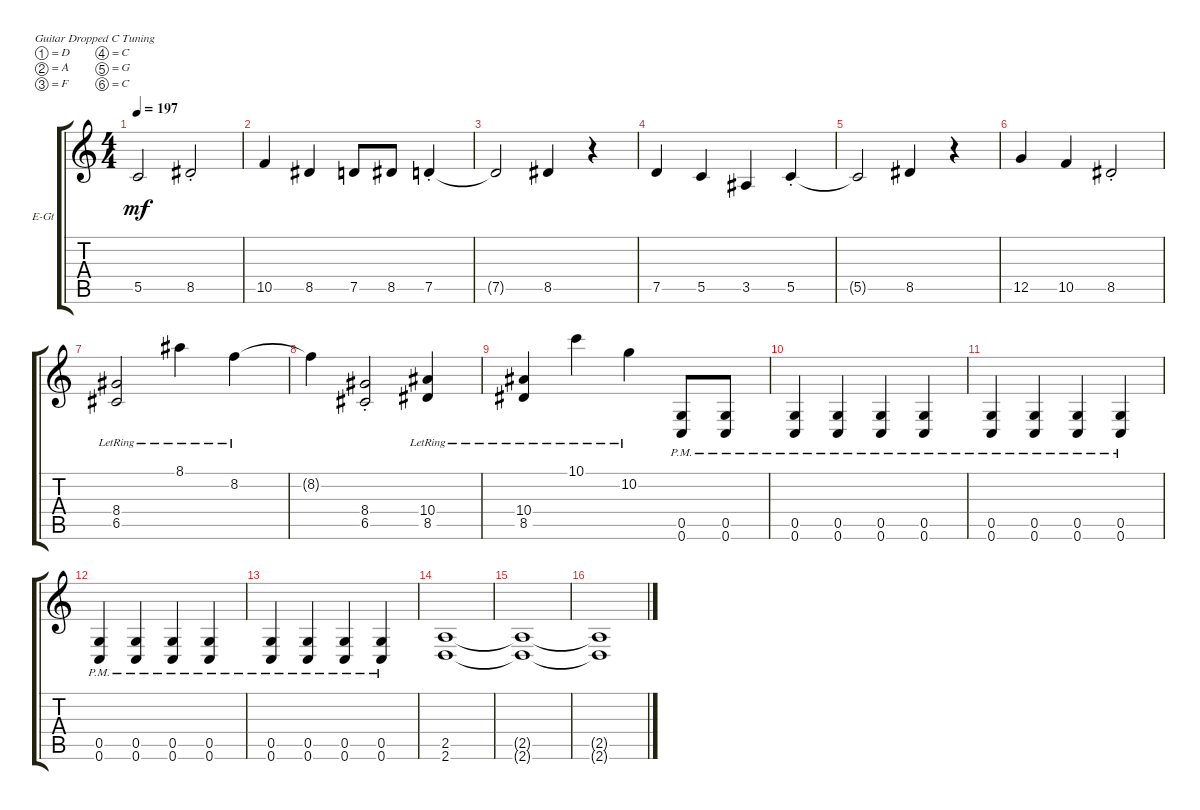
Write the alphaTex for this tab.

\defaultSystemsLayout 4
\bracketExtendMode groupsimilarinstruments
\firstSystemTrackNameOrientation horizontal
\otherSystemsTrackNameOrientation horizontal
\track ("Marcelo" "E-Gt") {instrument distortionguitar}
\staff {score tabs}
\tuning (D4 A3 F3 C3 G2 C2)
\ts (4 4)
\tempo 197
\clef g2
\ks c
5.5{t}.2{dy mf} 8.5{st}.2 |
10.5.4 8.5.4 7.5.8 8.5.8 7.5{st}.4 |
7.5{t}.2 8.5.4 r.4 |
7.5.4 5.5.4 3.5.4 5.5{st}.4 |
5.5{t}.2 8.5.4 r.4 |
12.5.4 10.5.4 8.5{st}.2 |
(6.5{lr} 8.4{lr}).2 8.1{lr}.4 8.2{lr}.4 |
8.2{t}.4 (6.5{st} 8.4{st}).2 (10.4{lr} 8.5{lr}).4 |
(8.5{lr} 10.4{lr}).4 10.1{lr}.4 10.2{lr}.4 (0.6{pm} 0.5{pm}).8 (0.6{pm} 0.5{pm}).8 |
(0.6{pm} 0.5{pm}).4 (0.6{pm} 0.5{pm}).4 (0.6{pm} 0.5{pm}).4 (0.6{pm} 0.5{pm}).4 |
(0.6{pm} 0.5{pm}).4 (0.6{pm} 0.5{pm}).4 (0.6{pm} 0.5{pm}).4 (0.6{pm} 0.5{pm}).4 |
(0.6{pm} 0.5{pm}).4 (0.6{pm} 0.5{pm}).4 (0.6{pm} 0.5{pm}).4 (0.6{pm} 0.5{pm}).4 |
(0.5{pm} 0.6{pm}).4 (0.5{pm} 0.6{pm}).4 (0.6{pm} 0.5{pm}).4 (0.5{pm} 0.6{pm}).4 |
(2.5 2.6).1 |
(2.6{t} 2.5{t}).1 |
(2.6{t} 2.5{t}).1
